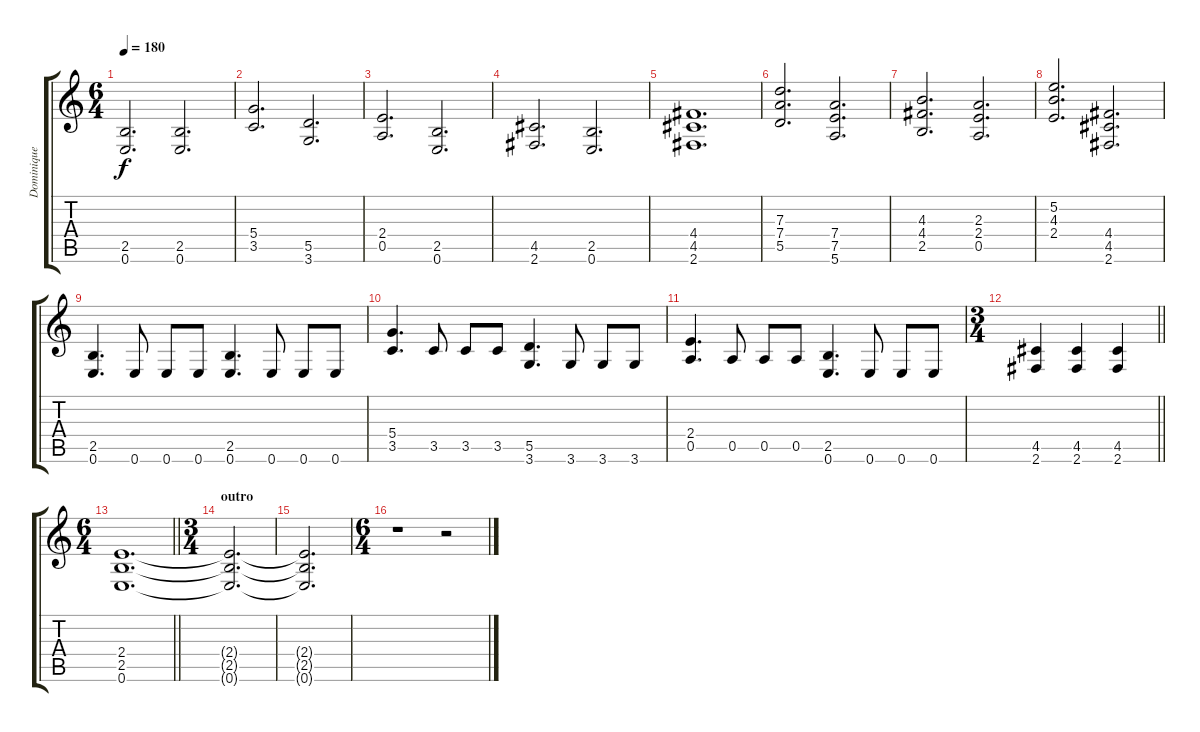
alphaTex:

\track ("Dominique" "Dominique") {instrument distortionguitar}
\staff {score tabs}
\tuning (E4 B3 G3 D3 A2 E2) {hide}
\ts (6 4)
\tempo 180
\clef g2
\ks c
(2.5 0.6).2{d dy f} (2.5 0.6).2{d} |
(5.4 3.5).2{d} (5.5 3.6).2{d} |
(2.4 0.5).2{d} (2.5 0.6).2{d} |
(4.5 2.6).2{d} (2.5 0.6).2{d} |
(4.4 4.5 2.6).1{d} |
(7.3 7.4 5.5).2{d} (7.4 7.5 5.6).2{d} |
(4.3 4.4 2.5).2{d} (2.3 2.4 0.5).2{d} |
(5.2 4.3 2.4).2{d} (4.4 4.5 2.6).2{d} |
(2.5 0.6).4{d} 0.6.8 0.6.8 0.6.8 (2.5 0.6).4{d} 0.6.8 0.6.8 0.6.8 |
(5.4 3.5).4{d} 3.5.8 3.5.8 3.5.8 (5.5 3.6).4{d} 3.6.8 3.6.8 3.6.8 |
(2.4 0.5).4{d} 0.5.8 0.5.8 0.5.8 (2.5 0.6).4{d} 0.6.8 0.6.8 0.6.8 |
\ts (3 4)
\barLineRight lightlight
(4.5 2.6).4 (4.5 2.6).4 (4.5 2.6).4 |
\ts (6 4)
\barLineRight lightlight
(2.4 2.5 0.6).1{d} |
\ts (3 4)
\section ("" "outro")
(2.4{t} 2.5{t} 0.6{t}).2{d} |
(2.4{t} 2.5{t} 0.6{t}).2{d} |
\ts (6 4)
r.1 r.2
